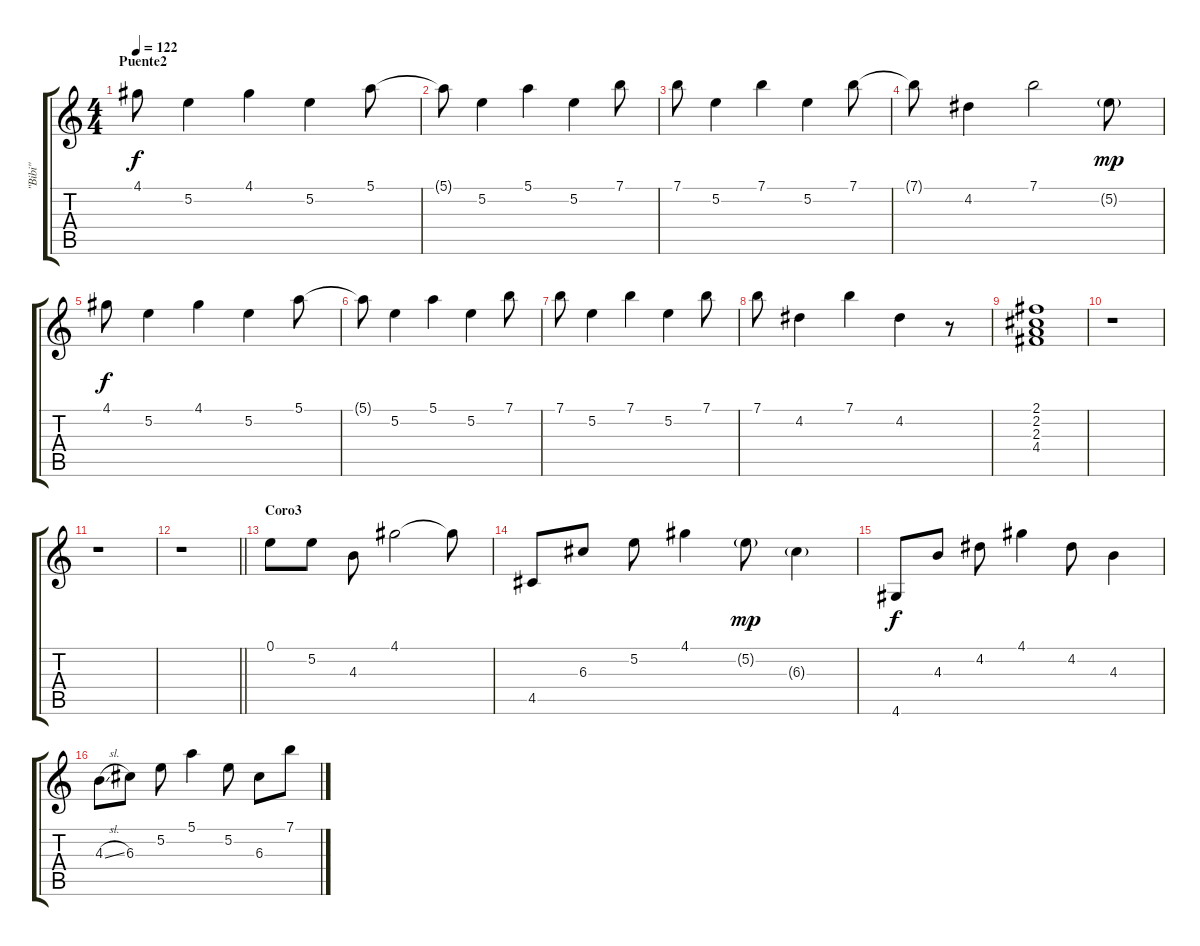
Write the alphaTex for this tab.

\track ("\"Bibi\"" "\"Bibi\"") {instrument acousticguitarnylon}
\staff {score tabs}
\tuning (E4 B3 G3 D3 A2 E2) {hide}
\ts (4 4)
\section ("" "Puente2")
\tempo 122
\clef g2
\ks c
4.1.8{dy f instrument overdrivenguitar} 5.2.4 4.1.4 5.2.4 5.1.8 |
5.1{t}.8 5.2.4 5.1.4 5.2.4 7.1.8 |
7.1.8 5.2.4 7.1.4 5.2.4 7.1.8 |
7.1{t}.8 4.2.4 7.1.2 5.2{g}.8{dy mp} |
4.1.8{dy f} 5.2.4 4.1.4 5.2.4 5.1.8 |
5.1{t}.8 5.2.4 5.1.4 5.2.4 7.1.8 |
7.1.8 5.2.4 7.1.4 5.2.4 7.1.8 |
7.1.8 4.2.4 7.1.4 4.2.4 r.8 |
(2.1 2.2 2.3 4.4).1{instrument electricguitarjazz} |
r.1 |
r.1 |
\barLineRight lightlight
r.1 |
\section ("" "Coro3")
0.1.8{instrument electricguitarjazz} 5.2.8 4.3.8 4.1.2 4.1{t}.8 |
4.5.8 6.3.8 5.2.8 4.1.4 5.2{g}.8{dy mp} 6.3{g}.4 |
4.6.8{dy f} 4.3.8 4.2.8 4.1.4 4.2.8 4.3.4 |
4.3{sl}.8 6.3.8 5.2.8 5.1.4 5.2.8 6.3.8 7.1.8
